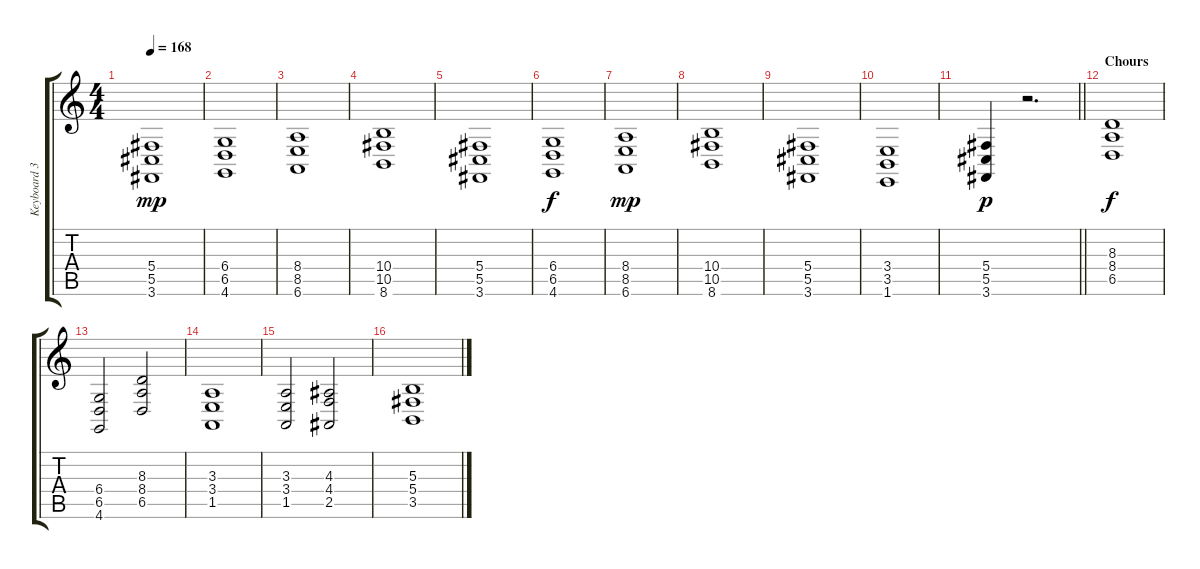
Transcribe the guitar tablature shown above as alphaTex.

\track ("Keyboard 3" "Keyboard 3") {instrument synthstrings1}
\staff {score tabs}
\tuning (Eb4 Bb3 Gb3 Db3 Ab2 Eb2) {hide}
\ts (4 4)
\tempo 168
\clef g2
\ks c
(5.4 5.5 3.6).1{dy mp} |
(6.4 6.5 4.6).1 |
(8.4 8.5 6.6).1 |
(10.4 10.5 8.6).1 |
(5.4 5.5 3.6).1 |
(6.4 6.5 4.6).1{dy f} |
(8.4 8.5 6.6).1{dy mp} |
(10.4 10.5 8.6).1 |
(5.4 5.5 3.6).1 |
(3.4 3.5 1.6).1 |
\barLineRight lightlight
(5.4 5.5 3.6).4{dy p} r.2{d} |
\section ("" "Chours")
(8.3 8.4 6.5).1{dy f volume 8} |
(6.4 6.5 4.6).2 (8.3 8.4 6.5).2 |
(3.3 3.4 1.5).1 |
(3.3 3.4 1.5).2 (4.3 4.4 2.5).2 |
(5.3 5.4 3.5).1
